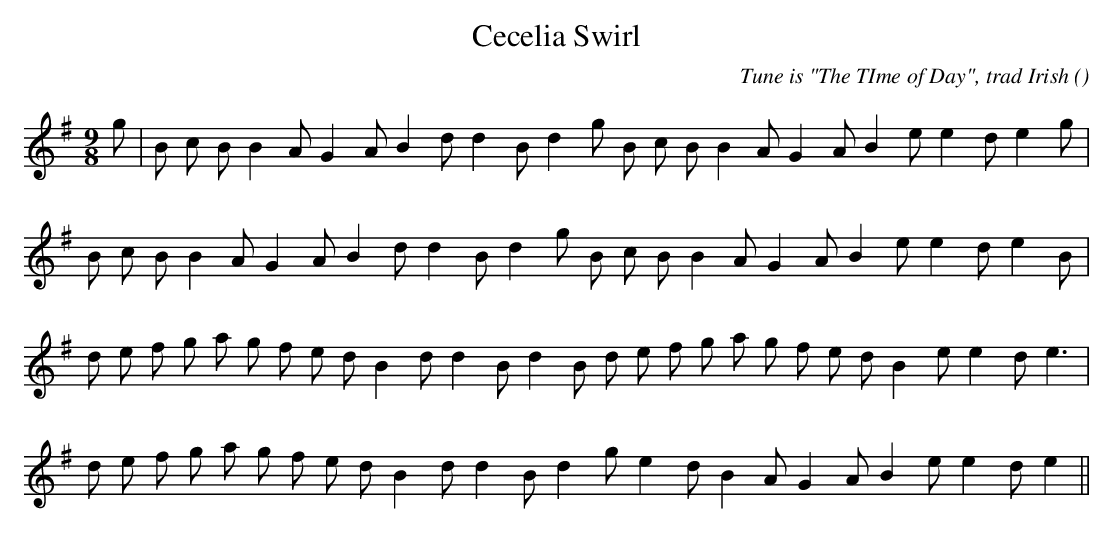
X:1
T: Cecelia Swirl
C:Tune is "The TIme of Day", trad Irish
O:
M:9/8
K:G
K:G
M:9/8
L:1/16
g2 |B2 c2 B2 B4 A2 G4 A2 B4 d2 d4 B2 d4 g2 B2 c2 B2 B4 A2 G4 A2 B4 e2 e4 d2 e4 g2 |
B2 c2 B2 B4 A2 G4 A2 B4 d2 d4 B2 d4 g2 B2 c2 B2 B4 A2 G4 A2 B4 e2 e4 d2 e4 B2 |
d2 e2 f2 g2 a2 g2 f2 e2 d2 B4 d2 d4 B2 d4 B2 d2 e2 f2 g2 a2 g2 f2 e2 d2 B4 e2 e4 d2 e6 |
d2 e2 f2 g2 a2 g2 f2 e2 d2 B4 d2 d4 B2 d4 g2 e4 d2 B4 A2 G4 A2 B4 e2 e4 d2 e4 ||
